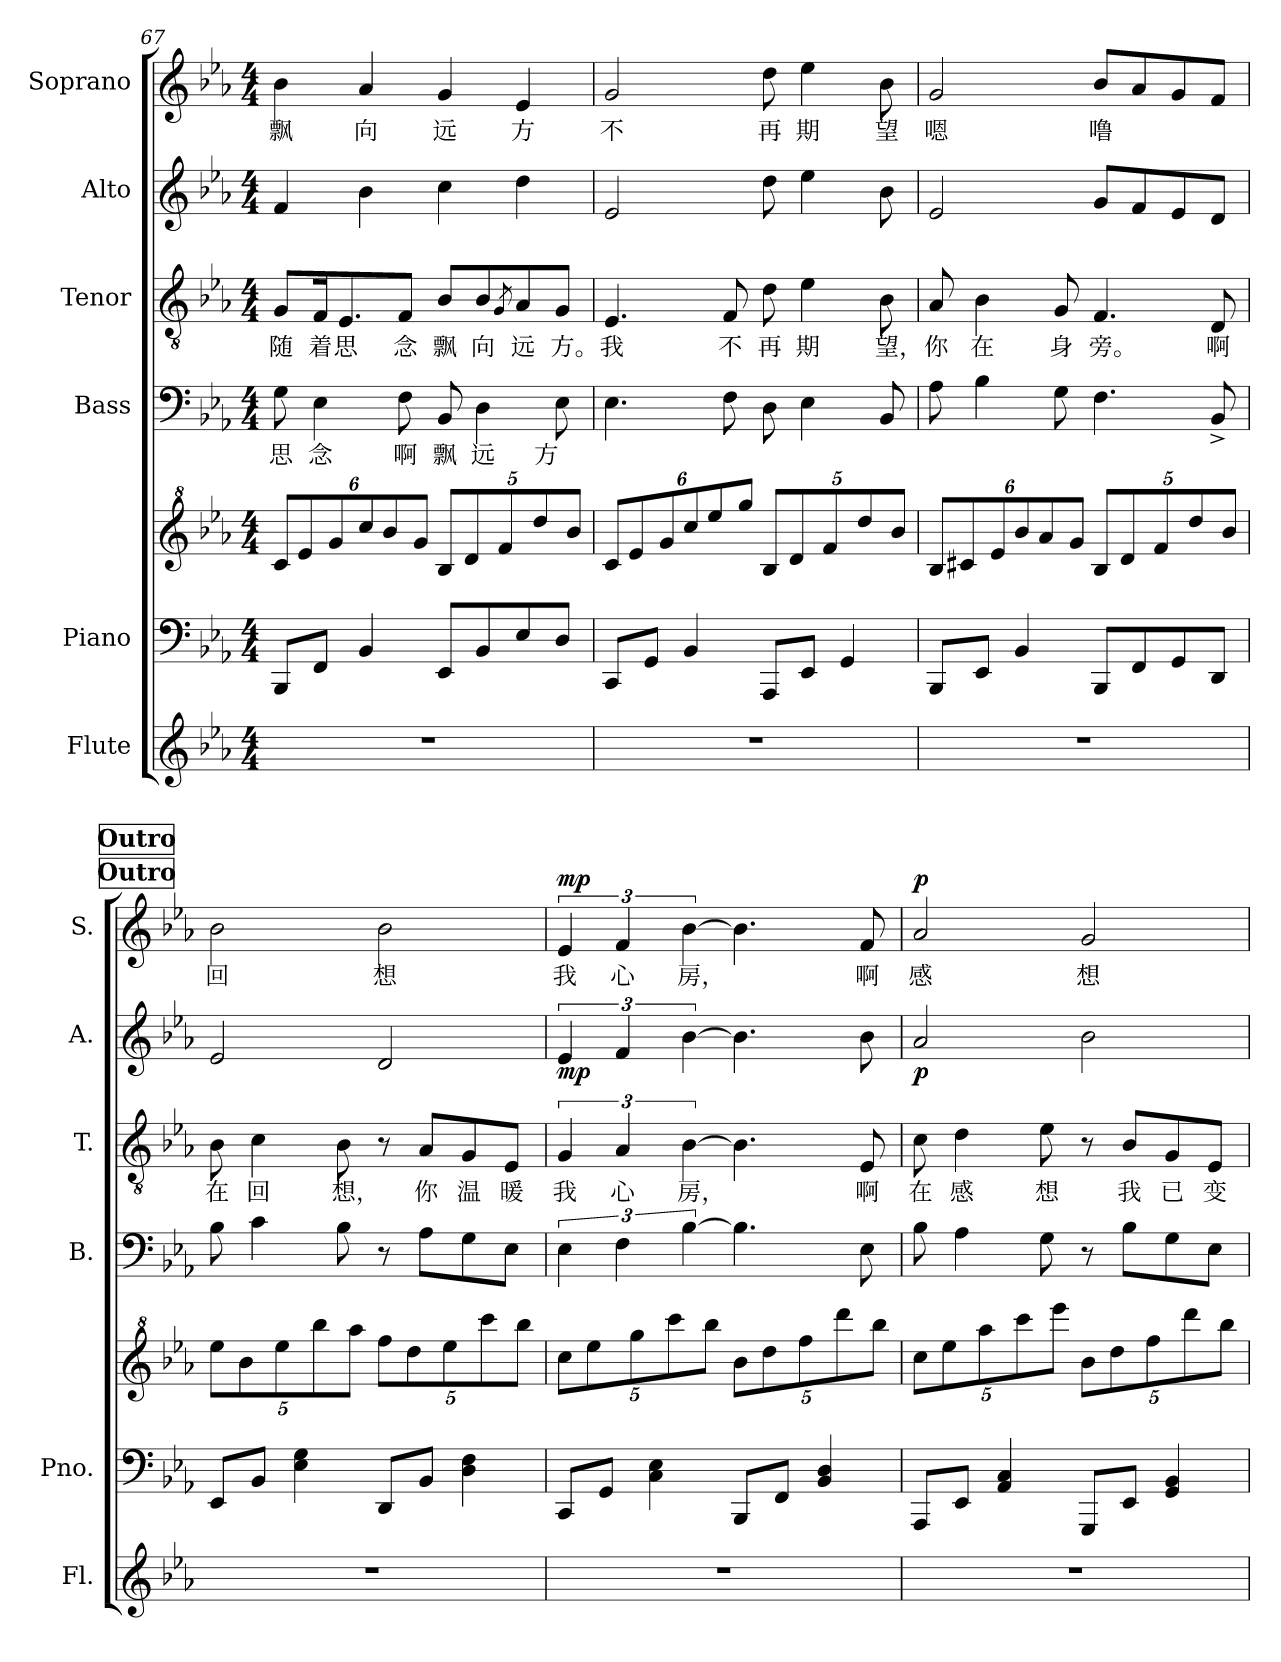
**kern	**kern	**kern	**kern	**text	**kern	**text	**kern	**dynam	**kern	**text	**dynam
*part6	*part5	*part5	*part4	*part4	*part3	*part3	*part2	*part2	*part1	*part1	*part1
*staff7	*staff6	*staff5	*staff4	*staff4	*staff3	*staff3	*staff2	*staff2	*staff1	*staff1	*staff1
*I"Flute	*I"Piano	*	*I"Bass	*	*I"Tenor	*	*I"Alto	*	*I"Soprano	*	*
*I'Fl.	*I'Pno.	*	*I'B.	*	*I'T.	*	*I'A.	*	*I'S.	*	*
*clefG2	*clefF4	*clefG^2	*clefF4	*	*clefGv2	*	*clefG2	*	*clefG2	*	*
*k[b-e-a-]	*k[b-e-a-]	*k[b-e-a-]	*k[b-e-a-]	*	*k[b-e-a-]	*	*k[b-e-a-]	*	*k[b-e-a-]	*	*
*M4/4	*M4/4	*M4/4	*M4/4	*	*M4/4	*	*M4/4	*	*M4/4	*	*
*	*	*Xbrackettup	*	*	*	*	*	*	*	*	*
=67	=67	=67	=67	=67	=67	=67	=67	=67	=67	=67	=67
!	!	!	!	!LO:LY:b	!	!LO:LY:b	!	!	!	!LO:LY:b	!
1r	8BBB-/L	12cc/L	8G\	思	8G/L	随	4f/	.	4b-\	飘	.
.	.	12ee-/	.	.	.	.	.	.	.	.	.
!	!	!	!	!LO:LY:b	!	!LO:LY:b	!	!	!	!	!
.	8FF/J	.	4E-\	念	16F/K	着	.	.	.	.	.
.	.	12gg/	.	.	.	.	.	.	.	.	.
!	!	!	!	!	!	!LO:LY:b	!	!	!	!	!
.	.	.	.	.	8.E-/	思	.	.	.	.	.
!	!	!	!	!	!	!	!	!	!	!LO:LY:b	!
.	4BB-/	12ccc/	.	.	.	.	4b-\	.	4a-/	向	.
.	.	12bb-/	.	.	.	.	.	.	.	.	.
!	!	!	!	!LO:LY:b	!	!LO:LY:b	!	!	!	!	!
.	.	.	8F\	啊	8F/J	念	.	.	.	.	.
.	.	12gg/J	.	.	.	.	.	.	.	.	.
!	!	!	!	!LO:LY:b	!	!LO:LY:b	!	!	!	!LO:LY:b	!
.	8EE-/L	10b-/L	8BB-/	飘	8B-/L	飘	4cc\	.	4g/	远	.
.	.	10dd/	.	.	.	.	.	.	.	.	.
!	!	!	!	!LO:LY:b	!	!LO:LY:b	!	!	!	!	!
.	8BB-/	.	4D\	远	8B-/	向	.	.	.	.	.
.	.	10ff/	.	.	.	.	.	.	.	.	.
.	.	.	.	.	8qG/	.	.	.	.	.	.
!	!	!	!	!	!	!LO:LY:b	!	!	!	!LO:LY:b	!
.	8E-/	.	.	.	8A-/	远	4dd\	.	4e-/	方	.
.	.	10ddd/	.	.	.	.	.	.	.	.	.
!	!	!	!	!LO:LY:b	!	!LO:LY:b	!	!	!	!	!
.	8D/J	.	8E-\	方	8G/J	方。	.	.	.	.	.
.	.	10bb-/J	.	.	.	.	.	.	.	.	.
=68	=68	=68	=68	=68	=68	=68	=68	=68	=68	=68	=68
!	!	!	!	!	!	!LO:LY:b	!	!	!	!LO:LY:b	!
1r	8CC/L	12cc/L	4.E-\	.	4.E-/	我	2e-/	.	2g/	不	.
.	.	12ee-/	.	.	.	.	.	.	.	.	.
.	8GG/J	.	.	.	.	.	.	.	.	.	.
.	.	12gg/	.	.	.	.	.	.	.	.	.
.	4BB-/	12ccc/	.	.	.	.	.	.	.	.	.
.	.	12eee-/	.	.	.	.	.	.	.	.	.
!	!	!	!	!	!	!LO:LY:b	!	!	!	!	!
.	.	.	8F\	.	8F/	不	.	.	.	.	.
.	.	12ggg/J	.	.	.	.	.	.	.	.	.
!	!	!	!	!	!	!LO:LY:b	!	!	!	!LO:LY:b	!
.	8AAA-/L	10b-/L	8D\	.	8d\	再	8dd\	.	8dd\	再	.
.	.	10dd/	.	.	.	.	.	.	.	.	.
!	!	!	!	!	!	!LO:LY:b	!	!	!	!LO:LY:b	!
.	8EE-/J	.	4E-\	.	4e-\	期	4ee-\	.	4ee-\	期	.
.	.	10ff/	.	.	.	.	.	.	.	.	.
.	4GG/	.	.	.	.	.	.	.	.	.	.
.	.	10ddd/	.	.	.	.	.	.	.	.	.
!	!	!	!	!	!	!LO:LY:b	!	!	!	!LO:LY:b	!
.	.	.	8BB-/	.	8B-\	望，	8b-\	.	8b-\	望	.
.	.	10bb-/J	.	.	.	.	.	.	.	.	.
=69	=69	=69	=69	=69	=69	=69	=69	=69	=69	=69	=69
!	!	!	!	!	!	!LO:LY:b	!	!	!	!LO:LY:b	!
1r	8BBB-/L	12b-/L	8A-\	.	8A-/	你	2e-/	.	2g/	嗯	.
.	.	12cc#X/	.	.	.	.	.	.	.	.	.
!	!	!	!	!	!	!LO:LY:b	!	!	!	!	!
.	8EE-/J	.	4B-\	.	4B-\	在	.	.	.	.	.
.	.	12ee-/	.	.	.	.	.	.	.	.	.
.	4BB-/	12bb-/	.	.	.	.	.	.	.	.	.
.	.	12aa-/	.	.	.	.	.	.	.	.	.
!	!	!	!	!	!	!LO:LY:b	!	!	!	!	!
.	.	.	8G\	.	8G/	身	.	.	.	.	.
.	.	12gg/J	.	.	.	.	.	.	.	.	.
!	!	!	!	!	!	!LO:LY:b	!	!	!	!LO:LY:b	!
.	8BBB-/L	10b-/L	4.F\	.	4.F/	旁。	8g/L	.	8b-/L	噜	.
.	.	10dd/	.	.	.	.	.	.	.	.	.
.	8FF/	.	.	.	.	.	8f/	.	8a-/	.	.
.	.	10ff/	.	.	.	.	.	.	.	.	.
.	8GG/	.	.	.	.	.	8e-/	.	8g/	.	.
.	.	10ddd/	.	.	.	.	.	.	.	.	.
!	!	!	!	!	!	!LO:LY:b	!	!	!	!	!
.	8DD/J	.	8BB-^/	.	8D/	啊	8d/J	.	8f/J	.	.
.	.	10bb-/J	.	.	.	.	.	.	.	.	.
!!LO:LB:g=z
!!LO:REH:place=s1:a:B:fs=14:t=Outro
!!LO:REH:place=s5:a:B:fs=14:t=Outro
=70	=70	=70	=70	=70	=70	=70	=70	=70	=70	=70	=70
!	!	!	!	!	!	!LO:LY:b	!	!	!	!LO:LY:b	!
1r	8EE-/L	10eee-\L	8B-\	.	8B-\	在	2e-/	.	2b-\	回	.
.	.	10bb-\	.	.	.	.	.	.	.	.	.
!	!	!	!	!	!	!LO:LY:b	!	!	!	!	!
.	8BB-/J	.	4c\	.	4c\	回	.	.	.	.	.
.	.	10eee-\	.	.	.	.	.	.	.	.	.
.	4E-\ 4G\	.	.	.	.	.	.	.	.	.	.
.	.	10bbb-\	.	.	.	.	.	.	.	.	.
!	!	!	!	!	!	!LO:LY:b	!	!	!	!	!
.	.	.	8B-\	.	8B-\	想，	.	.	.	.	.
.	.	10aaa-\J	.	.	.	.	.	.	.	.	.
!	!	!	!	!	!	!	!	!	!	!LO:LY:b	!
.	8DD/L	10fff\L	8r	.	8r	.	2d/	.	2b-\	想	.
.	.	10ddd\	.	.	.	.	.	.	.	.	.
!	!	!	!	!	!	!LO:LY:b	!	!	!	!	!
.	8BB-/J	.	8A-\L	.	8A-/L	你	.	.	.	.	.
.	.	10eee-\	.	.	.	.	.	.	.	.	.
!	!	!	!	!	!	!LO:LY:b	!	!	!	!	!
.	4D\ 4F\	.	8G\	.	8G/	温	.	.	.	.	.
.	.	10cccc\	.	.	.	.	.	.	.	.	.
!	!	!	!	!	!	!LO:LY:b	!	!	!	!	!
.	.	.	8E-\J	.	8E-/J	暖	.	.	.	.	.
.	.	10bbb-\J	.	.	.	.	.	.	.	.	.
=71	=71	=71	=71	=71	=71	=71	=71	=71	=71	=71	=71
!	!	!	!	!	!	!LO:LY:b	!	!LO:DY:b	!	!LO:LY:b	!LO:DY:b
1r	8CC/L	10ccc\L	6E-\	.	6G/	我	6e-/	mp	6e-/	我	mp
.	.	10eee-\	.	.	.	.	.	.	.	.	.
.	8GG/J	.	.	.	.	.	.	.	.	.	.
!	!	!	!	!	!	!LO:LY:b	!	!	!	!LO:LY:b	!
.	.	.	6F\	.	6A-/	心	6f/	.	6f/	心	.
.	.	10ggg\	.	.	.	.	.	.	.	.	.
.	4C\ 4E-\	.	.	.	.	.	.	.	.	.	.
.	.	10cccc\	.	.	.	.	.	.	.	.	.
!	!	!	!	!	!	!LO:LY:b	!	!	!	!LO:LY:b	!
.	.	.	[6B-\	.	[6B-\	房，	[6b-\	.	[6b-\	房，	.
.	.	10bbb-\J	.	.	.	.	.	.	.	.	.
.	8BBB-/L	10bb-\L	4.B-\]	.	4.B-\]	.	4.b-\]	.	4.b-\]	.	.
.	.	10ddd\	.	.	.	.	.	.	.	.	.
.	8FF/J	.	.	.	.	.	.	.	.	.	.
.	.	10fff\	.	.	.	.	.	.	.	.	.
.	4BB-/ 4D/	.	.	.	.	.	.	.	.	.	.
.	.	10dddd\	.	.	.	.	.	.	.	.	.
!	!	!	!	!	!	!LO:LY:b	!	!	!	!LO:LY:b	!
.	.	.	8E-\	.	8E-/	啊	8b-\	.	8f/	啊	.
.	.	10bbb-\J	.	.	.	.	.	.	.	.	.
=72	=72	=72	=72	=72	=72	=72	=72	=72	=72	=72	=72
!	!	!	!	!	!	!LO:LY:b	!	!LO:DY:b	!	!LO:LY:b	!LO:DY:b
1r	8AAA-/L	10ccc\L	8B-\	.	8c\	在	2a-/	p	2a-/	感	p
.	.	10eee-\	.	.	.	.	.	.	.	.	.
!	!	!	!	!	!	!LO:LY:b	!	!	!	!	!
.	8EE-/J	.	4A-\	.	4d\	感	.	.	.	.	.
.	.	10aaa-\	.	.	.	.	.	.	.	.	.
.	4AA-/ 4C/	.	.	.	.	.	.	.	.	.	.
.	.	10cccc\	.	.	.	.	.	.	.	.	.
!	!	!	!	!	!	!LO:LY:b	!	!	!	!	!
.	.	.	8G\	.	8e-\	想	.	.	.	.	.
.	.	10eeee-\J	.	.	.	.	.	.	.	.	.
!	!	!	!	!	!	!	!	!	!	!LO:LY:b	!
.	8GGG/L	10bb-\L	8r	.	8r	.	2b-\	.	2g/	想	.
.	.	10ddd\	.	.	.	.	.	.	.	.	.
!	!	!	!	!	!	!LO:LY:b	!	!	!	!	!
.	8EE-/J	.	8B-\L	.	8B-/L	我	.	.	.	.	.
.	.	10fff\	.	.	.	.	.	.	.	.	.
!	!	!	!	!	!	!LO:LY:b	!	!	!	!	!
.	4GG/ 4BB-/	.	8G\	.	8G/	已	.	.	.	.	.
.	.	10dddd\	.	.	.	.	.	.	.	.	.
!	!	!	!	!	!	!LO:LY:b	!	!	!	!	!
.	.	.	8E-\J	.	8E-/J	变	.	.	.	.	.
.	.	10bbb-\J	.	.	.	.	.	.	.	.	.
=	=	=	=	=	=	=	=	=	=	=	=
*-	*-	*-	*-	*-	*-	*-	*-	*-	*-	*-	*-
